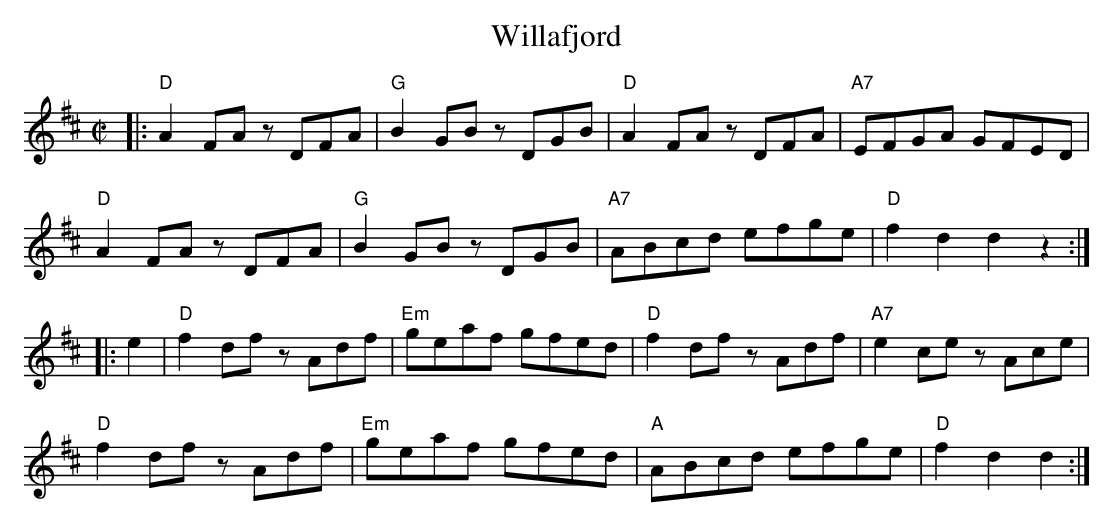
X:1
T: Willafjord
M: C|
K: D
|:\
"D"A2FA zDFA | "G"B2GB zDGB | "D"A2FA zDFA | "A7"EFGA GFED |
"D"A2FA zDFA | "G"B2GB zDGB | "A7"ABcd efge | "D"f2d2 d2 z2 :|
|: e2 |\
"D"f2df zAdf | "Em"geaf gfed | "D"f2df zAdf | "A7"e2ce zAce |
"D"f2df zAdf | "Em"geaf gfed | "A"ABcd efge | "D"f2d2 d2 :|
